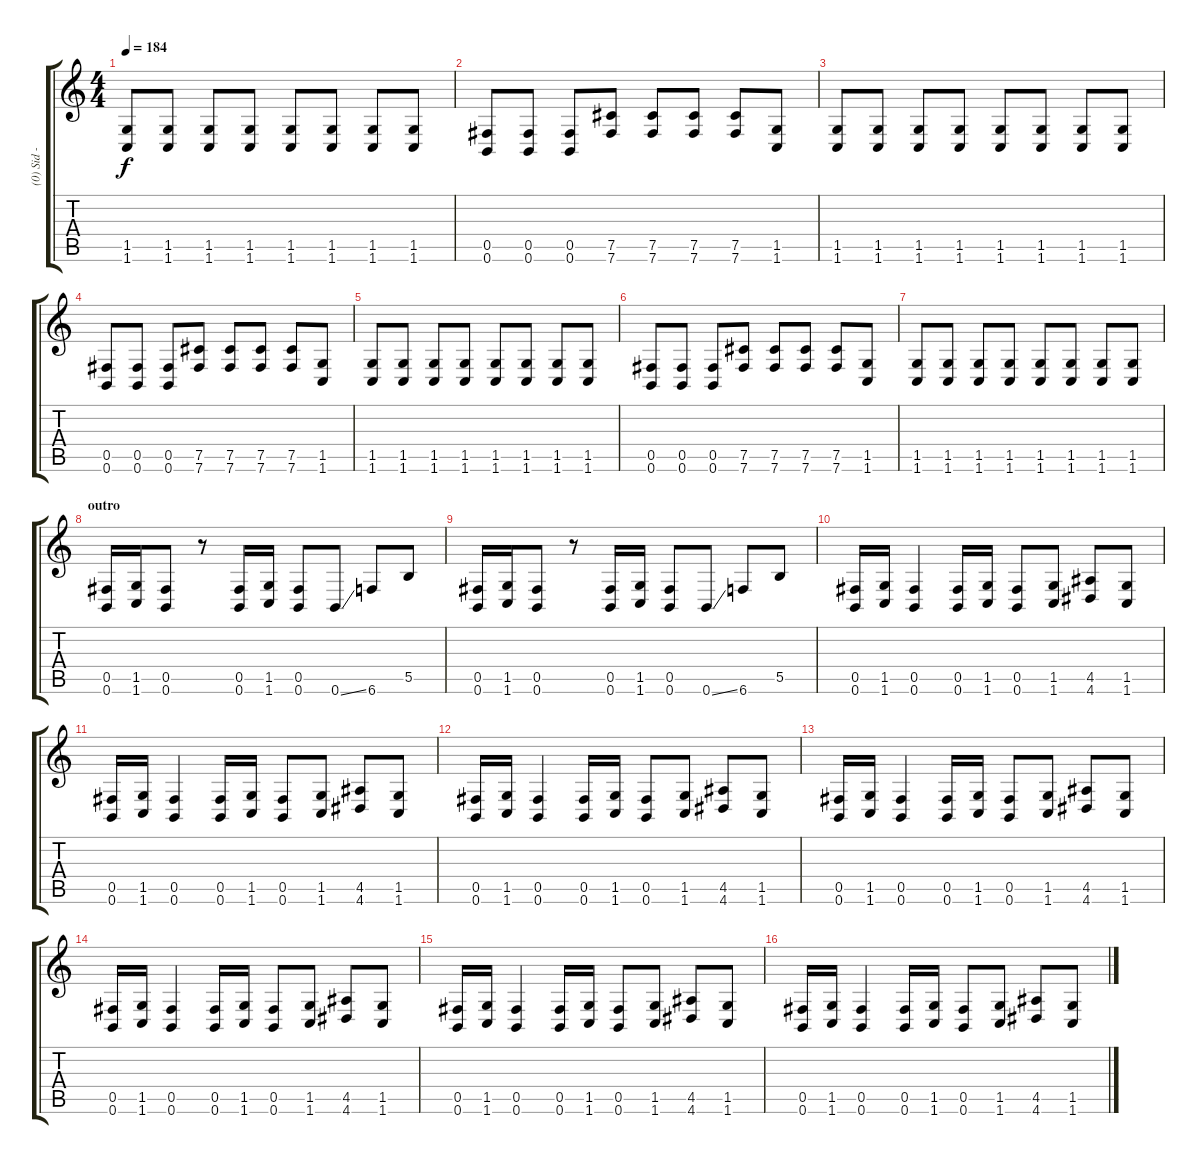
\track ("(0) Sid - guitar C#" "(0) Sid - ") {instrument overdrivenguitar}
\staff {score tabs}
\tuning (Db4 Ab3 E3 B2 Gb2 B1) {hide}
\ts (4 4)
\tempo 184
\clef g2
\ks c
(1.5 1.6).8{dy f} (1.5 1.6).8 (1.5 1.6).8 (1.5 1.6).8 (1.5 1.6).8 (1.5 1.6).8 (1.5 1.6).8 (1.5 1.6).8 |
(0.5 0.6).8 (0.5 0.6).8 (0.5 0.6).8 (7.5 7.6).8 (7.5 7.6).8 (7.5 7.6).8 (7.5 7.6).8 (1.5 1.6).8 |
(1.5 1.6).8 (1.5 1.6).8 (1.5 1.6).8 (1.5 1.6).8 (1.5 1.6).8 (1.5 1.6).8 (1.5 1.6).8 (1.5 1.6).8 |
(0.5 0.6).8 (0.5 0.6).8 (0.5 0.6).8 (7.5 7.6).8 (7.5 7.6).8 (7.5 7.6).8 (7.5 7.6).8 (1.5 1.6).8 |
(1.5 1.6).8 (1.5 1.6).8 (1.5 1.6).8 (1.5 1.6).8 (1.5 1.6).8 (1.5 1.6).8 (1.5 1.6).8 (1.5 1.6).8 |
(0.5 0.6).8 (0.5 0.6).8 (0.5 0.6).8 (7.5 7.6).8 (7.5 7.6).8 (7.5 7.6).8 (7.5 7.6).8 (1.5 1.6).8 |
(1.5 1.6).8 (1.5 1.6).8 (1.5 1.6).8 (1.5 1.6).8 (1.5 1.6).8 (1.5 1.6).8 (1.5 1.6).8 (1.5 1.6).8 |
\section ("" "outro")
(0.5 0.6).16 (1.5 1.6).16 (0.5 0.6).8 r.8 (0.5 0.6).16 (1.5 1.6).16 (0.5 0.6).8 0.6{ss}.8 6.6.8 5.5.8 |
(0.5 0.6).16 (1.5 1.6).16 (0.5 0.6).8 r.8 (0.5 0.6).16 (1.5 1.6).16 (0.5 0.6).8 0.6{ss}.8 6.6.8 5.5.8 |
(0.5 0.6).16 (1.5 1.6).16 (0.5 0.6).4 (0.5 0.6).16 (1.5 1.6).16 (0.5 0.6).8 (1.5 1.6).8 (4.5 4.6).8 (1.5 1.6).8 |
(0.5 0.6).16 (1.5 1.6).16 (0.5 0.6).4 (0.5 0.6).16 (1.5 1.6).16 (0.5 0.6).8 (1.5 1.6).8 (4.5 4.6).8 (1.5 1.6).8 |
(0.5 0.6).16 (1.5 1.6).16 (0.5 0.6).4 (0.5 0.6).16 (1.5 1.6).16 (0.5 0.6).8 (1.5 1.6).8 (4.5 4.6).8 (1.5 1.6).8 |
(0.5 0.6).16 (1.5 1.6).16 (0.5 0.6).4 (0.5 0.6).16 (1.5 1.6).16 (0.5 0.6).8 (1.5 1.6).8 (4.5 4.6).8 (1.5 1.6).8 |
(0.5 0.6).16 (1.5 1.6).16 (0.5 0.6).4 (0.5 0.6).16 (1.5 1.6).16 (0.5 0.6).8 (1.5 1.6).8 (4.5 4.6).8 (1.5 1.6).8 |
(0.5 0.6).16 (1.5 1.6).16 (0.5 0.6).4 (0.5 0.6).16 (1.5 1.6).16 (0.5 0.6).8 (1.5 1.6).8 (4.5 4.6).8 (1.5 1.6).8 |
(0.5 0.6).16 (1.5 1.6).16 (0.5 0.6).4 (0.5 0.6).16 (1.5 1.6).16 (0.5 0.6).8 (1.5 1.6).8 (4.5 4.6).8 (1.5 1.6).8
